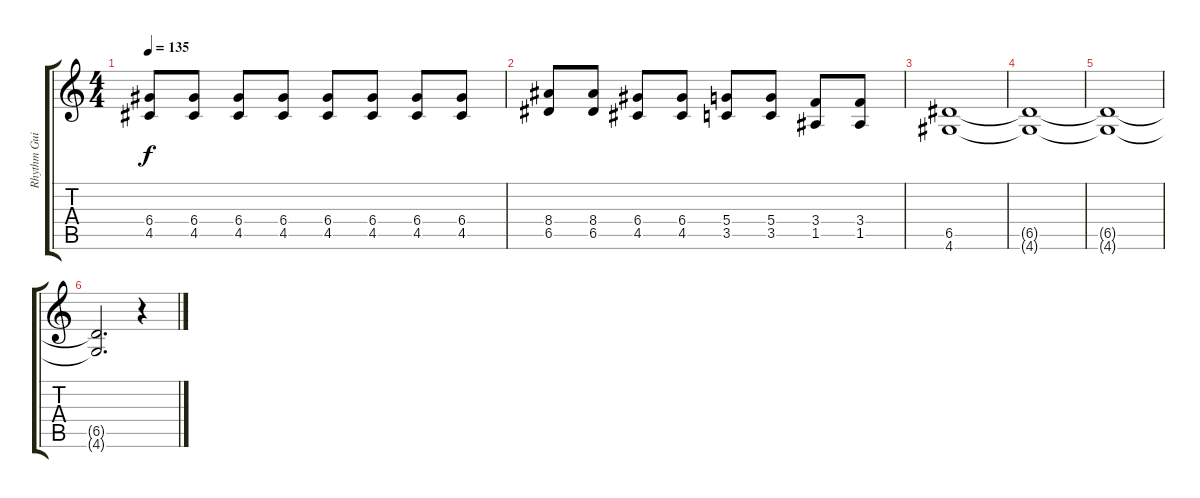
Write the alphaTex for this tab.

\track ("Rhythm Guitar" "Rhythm Gui") {instrument distortionguitar}
\staff {score tabs}
\tuning (E4 B3 G3 D3 A2 E2) {hide}
\ts (4 4)
\tempo 135
\clef g2
\ks c
(6.4 4.5).8{dy f} (6.4 4.5).8 (6.4 4.5).8 (6.4 4.5).8 (6.4 4.5).8 (6.4 4.5).8 (6.4 4.5).8 (6.4 4.5).8 |
(8.4 6.5).8 (8.4 6.5).8 (6.4 4.5).8 (6.4 4.5).8 (5.4 3.5).8 (5.4 3.5).8 (3.4 1.5).8 (3.4 1.5).8 |
(6.5 4.6).1 |
(6.5{t} 4.6{t}).1 |
(6.5{t} 4.6{t}).1 |
(6.5{t} 4.6{t}).2{d volume 0} r.4
